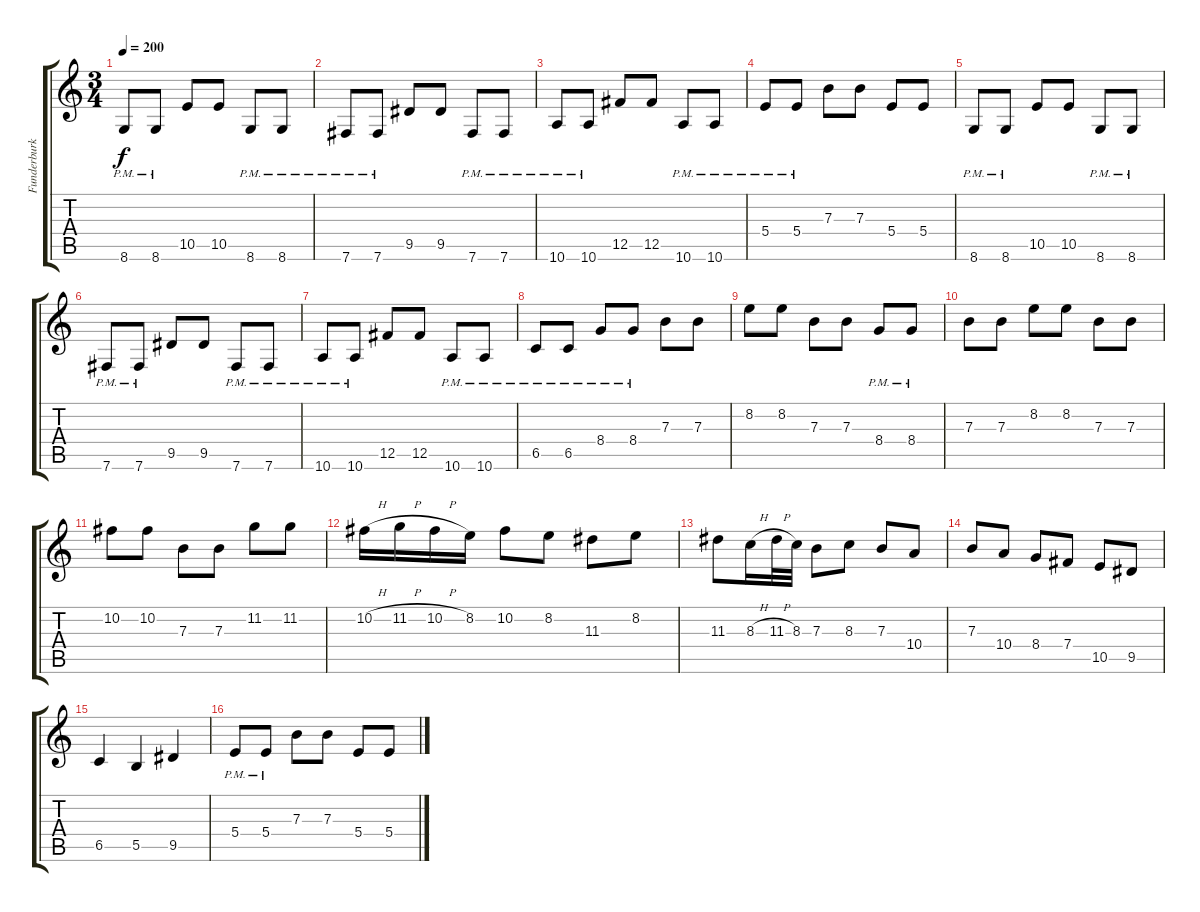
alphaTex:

\track ("Funderburk Rhythm" "Funderburk") {instrument overdrivenguitar}
\staff {score tabs}
\tuning (Db4 Ab3 E3 B2 Gb2 B1) {hide}
\ts (3 4)
\tempo 200
\clef g2
\ks c
8.6{pm}.8{dy f} 8.6{pm}.8 10.5.8 10.5.8 8.6{pm}.8 8.6{pm}.8 |
7.6{pm}.8 7.6{pm}.8 9.5.8 9.5.8 7.6{pm}.8 7.6{pm}.8 |
10.6{pm}.8 10.6{pm}.8 12.5.8 12.5.8 10.6{pm}.8 10.6{pm}.8 |
5.4{pm}.8 5.4{pm}.8 7.3.8 7.3.8 5.4.8 5.4.8 |
8.6{pm}.8 8.6{pm}.8 10.5.8 10.5.8 8.6{pm}.8 8.6{pm}.8 |
7.6{pm}.8 7.6{pm}.8 9.5.8 9.5.8 7.6{pm}.8 7.6{pm}.8 |
10.6{pm}.8 10.6{pm}.8 12.5.8 12.5.8 10.6{pm}.8 10.6{pm}.8 |
6.5{pm}.8 6.5{pm}.8 8.4{pm}.8 8.4{pm}.8 7.3.8 7.3.8 |
8.2.8 8.2.8 7.3.8 7.3.8 8.4{pm}.8 8.4{pm}.8 |
7.3.8 7.3.8 8.2.8 8.2.8 7.3.8 7.3.8 |
10.2.8 10.2.8 7.3.8 7.3.8 11.2.8 11.2.8 |
10.2{h}.16 11.2{h}.16 10.2{h}.16 8.2.16 10.2.8 8.2.8 11.3.8 8.2.8 |
11.3.8 8.3{h}.16 11.3{h}.32 8.3.32 7.3.8 8.3.8 7.3.8 10.4.8 |
7.3.8 10.4.8 8.4.8 7.4.8 10.5.8 9.5.8 |
6.5.4 5.5.4 9.5.4 |
5.4{pm}.8 5.4{pm}.8 7.3.8 7.3.8 5.4.8 5.4.8
